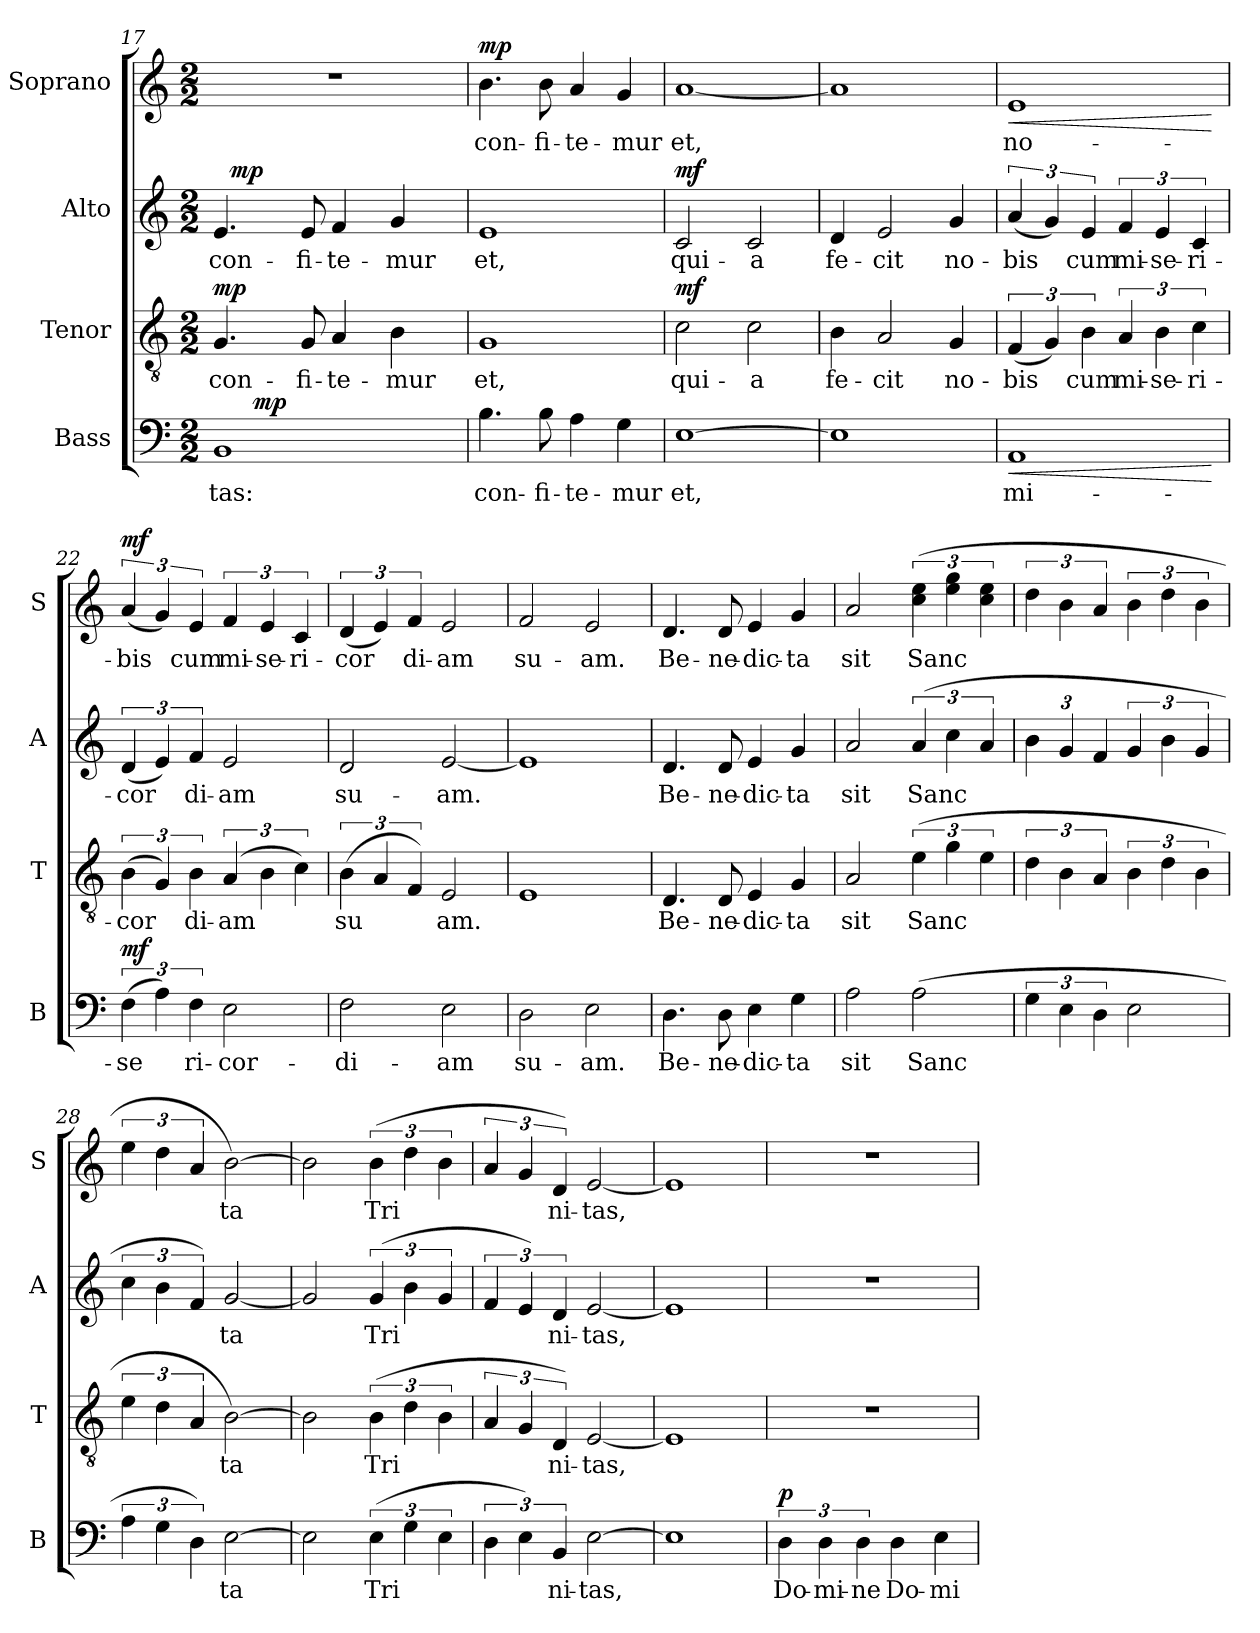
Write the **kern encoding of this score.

**kern	**text	**dynam	**kern	**text	**dynam	**kern	**text	**dynam	**kern	**text	**dynam
*part4	*part4	*part4	*part3	*part3	*part3	*part2	*part2	*part2	*part1	*part1	*part1
*staff4	*staff4	*staff4	*staff3	*staff3	*staff3	*staff2	*staff2	*staff2	*staff1	*staff1	*staff1
*I"Bass	*	*	*I"Tenor	*	*	*I"Alto	*	*	*I"Soprano	*	*
*I'B	*	*	*I'T	*	*	*I'A	*	*	*I'S	*	*
*clefF4	*	*	*clefGv2	*	*	*clefG2	*	*	*clefG2	*	*
*k[]	*	*	*k[]	*	*	*k[]	*	*	*k[]	*	*
*C:	*	*	*C:	*	*	*C:	*	*	*C:	*	*
*M2/2	*	*	*M2/2	*	*	*M2/2	*	*	*M2/2	*	*
=17	=17	=17	=17	=17	=17	=17	=17	=17	=17	=17	=17
!	!LO:LY:b:cj	!	!	!LO:LY:b:cj	!LO:DY:a	!	!LO:LY:b:cj	!	!	!	!
*^	*	*	*	*	*	*^	*	*	*	*	*
1BB	8ryy	-tas:	.	4.G/	con-	mp	4.e/	32.ryy	con-	.	1r	.	.
!	!	!	!	!	!	!	!	!	!	!LO:DY:a	!	!	!
.	.	.	.	.	.	.	.	2ryy	.	mp	.	.	.
!	!	!	!LO:DY:a	!	!	!	!	!	!	!	!	!	!
.	2..ryy	.	mp	.	.	.	.	.	.	.	.	.	.
!	!	!	!	!	!LO:LY:b:cj	!	!	!	!LO:LY:b:cj	!	!	!	!
.	.	.	.	8G/	-fi-	.	8e/	.	-fi-	.	.	.	.
!	!	!	!	!	!LO:LY:b:cj	!	!	!	!LO:LY:b:cj	!	!	!	!
.	.	.	.	4A/	-te-	.	4f/	.	-te-	.	.	.	.
.	.	.	.	.	.	.	.	4ryy	.	.	.	.	.
!	!	!	!	!	!LO:LY:b:cj	!	!	!	!LO:LY:b:cj	!	!	!	!
.	.	.	.	4B\	-mur	.	4g/	.	-mur	.	.	.	.
.	.	.	.	.	.	.	.	8ryy	.	.	.	.	.
.	.	.	.	.	.	.	.	16ryy	.	.	.	.	.
.	.	.	.	.	.	.	.	64ryy	.	.	.	.	.
=18	=18	=18	=18	=18	=18	=18	=18	=18	=18	=18	=18	=18	=18
!	!	!LO:LY:b:cj	!	!	!LO:LY:b:cj	!	!	!	!LO:LY:b:cj	!	!	!LO:LY:b:cj	!LO:DY:a
*v	*v	*	*	*	*	*	*v	*v	*	*	*	*	*
4.B\	con-	.	1G	et,	.	1e	et,	.	4.b\	con-	mp
!	!LO:LY:b:cj	!	!	!	!	!	!	!	!	!LO:LY:b:cj	!
8B\	-fi-	.	.	.	.	.	.	.	8b\	-fi-	.
!	!LO:LY:b:cj	!	!	!	!	!	!	!	!	!LO:LY:b:cj	!
4A\	-te-	.	.	.	.	.	.	.	4a/	-te-	.
!	!LO:LY:b:cj	!	!	!	!	!	!	!	!	!LO:LY:b:cj	!
4G\	-mur	.	.	.	.	.	.	.	4g/	-mur	.
!!LO:LB:g=z
=19	=19	=19	=19	=19	=19	=19	=19	=19	=19	=19	=19
!	!LO:LY:b:cj	!	!	!LO:LY:b:cj	!LO:DY:a	!	!LO:LY:b:cj	!LO:DY:a	!	!LO:LY:b:cj	!
[>1E	et,	.	2c\	qui-	mf	2c/	qui-	mf	[<1a	et,	.
!	!	!	!	!LO:LY:b:cj	!	!	!LO:LY:b:cj	!	!	!	!
.	.	.	2c\	-a	.	2c/	-a	.	.	.	.
=20	=20	=20	=20	=20	=20	=20	=20	=20	=20	=20	=20
!	!LO:LY:b:cj	!	!	!LO:LY:b:cj	!	!	!LO:LY:b:cj	!	!	!LO:LY:b:cj	!
1E]	.	.	4B\	fe-	.	4d/	fe-	.	1a]	.	.
!	!	!	!	!LO:LY:b:cj	!	!	!LO:LY:b:cj	!	!	!	!
.	.	.	2A/	-cit	.	2e/	-cit	.	.	.	.
!	!	!	!	!LO:LY:b:cj	!	!	!LO:LY:b:cj	!	!	!	!
.	.	.	4G/	no-	.	4g/	no-	.	.	.	.
=21	=21	=21	=21	=21	=21	=21	=21	=21	=21	=21	=21
!	!LO:LY:b:cj	!LO:HP:b	!	!LO:LY:b:cj	!	!	!LO:LY:b:cj	!	!	!LO:LY:b:cj	!LO:HP:b
1AA	mi-	<	(<6F/	-bis-	.	(<6a/	-bis-	.	1e	no-	<
!	!	!	!	!LO:LY:b:cj	!	!	!LO:LY:b:cj	!	!	!	!
.	.	.	6G/)	--	.	6g/)	--	.	.	.	.
!	!	!	!	!LO:LY:b:cj	!	!	!LO:LY:b:cj	!	!	!	!
.	.	.	6B\	-cum	.	6e/	-cum	.	.	.	.
!	!	!	!	!LO:LY:b:cj	!	!	!LO:LY:b:cj	!	!	!	!
.	.	.	6A/	-mi-	.	6f/	mi-	.	.	.	.
*	*	*	*Xbrackettup	*	*	*	*	*	*	*	*
!	!	!	!	!LO:LY:b:cj	!	!	!LO:LY:b:cj	!	!	!	!
.	.	.	6B\	se-	.	6e/	-se-	.	.	.	.
!	!	!	!	!LO:LY:b:cj	!	!	!LO:LY:b:cj	!	!	!	!
.	.	.	6c\	-ri-	.	6c/	-ri-	.	.	.	.
.	.	[	.	.	.	.	.	.	.	.	[
=22	=22	=22	=22	=22	=22	=22	=22	=22	=22	=22	=22
!	!LO:LY:b:cj	!	!	!	!	!	!	!	!	!	!
*	*	*	*brackettup	*	*	*	*	*	*	*	*
!	!	!LO:DY:a	!	!LO:LY:b:cj	!	!	!LO:LY:b:cj	!	!	!LO:LY:b:cj	!LO:DY:a
(<6F\	-se-	mf	(<6B\	-cor-	.	(<6d/	-cor-	.	(<6a/	-bis-	mf
!	!LO:LY:b:cj	!	!	!LO:LY:b:cj	!	!	!LO:LY:b:cj	!	!	!LO:LY:b:cj	!
6A\)	--	.	6G/)	--	.	6e/)	--	.	6g/)	--	.
!	!LO:LY:b:cj	!	!	!LO:LY:b:cj	!	!	!LO:LY:b:cj	!	!	!LO:LY:b:cj	!
6F\	-ri-	.	6B\	-di-	.	6f/	-di-	.	6e/	-cum	.
!	!LO:LY:b:cj	!	!	!LO:LY:b:cj	!	!	!LO:LY:b:cj	!	!	!LO:LY:b:cj	!
2E\	-cor-	.	(>6A/	-am	.	2e/	-am	.	6f/	mi-	.
*	*	*	*Xbrackettup	*	*	*	*	*	*	*	*
!	!	!	!	!LO:LY:b:cj	!	!	!	!	!	!LO:LY:b:cj	!
.	.	.	6B\	.	.	.	.	.	6e/	-se-	.
!	!	!	!	!LO:LY:b:cj	!	!	!	!	!	!LO:LY:b:cj	!
.	.	.	6c\)	.	.	.	.	.	6c/	-ri-	.
=23	=23	=23	=23	=23	=23	=23	=23	=23	=23	=23	=23
!	!LO:LY:b:cj	!	!	!	!	!	!	!	!	!	!
*	*	*	*brackettup	*	*	*	*	*	*	*	*
!	!	!	!	!LO:LY:b:cj	!	!	!LO:LY:b:cj	!	!	!LO:LY:b:cj	!
2F\	-di-	.	(>6B\	su-	.	2d/	su-	.	(<6d/	-cor-	.
!	!	!	!	!LO:LY:b:cj	!	!	!	!	!	!LO:LY:b:cj	!
.	.	.	6A/	--	.	.	.	.	6e/)	--	.
!	!	!	!	!LO:LY:b:cj	!	!	!	!	!	!LO:LY:b:cj	!
.	.	.	6F/)	--	.	.	.	.	6f/	-di-	.
!	!LO:LY:b:cj	!	!	!LO:LY:b:cj	!	!	!LO:LY:b:cj	!	!	!LO:LY:b:cj	!
2E\	-am	.	2E/	-am.	.	[<2e/	-am.	.	2e/	-am	.
=24	=24	=24	=24	=24	=24	=24	=24	=24	=24	=24	=24
!	!LO:LY:b:cj	!	!	!LO:LY:b:cj	!	!	!LO:LY:b:cj	!	!	!LO:LY:b:cj	!
2D\	su-	.	1E	.	.	1e]	.	.	2f/	su-	.
!	!LO:LY:b:cj	!	!	!	!	!	!	!	!	!LO:LY:b:cj	!
2E\	-am.	.	.	.	.	.	.	.	2e/	-am.	.
!!LO:PB:g=z
=25	=25	=25	=25	=25	=25	=25	=25	=25	=25	=25	=25
!	!LO:LY:b:cj	!	!	!LO:LY:b:cj	!	!	!LO:LY:b:cj	!	!	!LO:LY:b:cj	!
4.D\	Be-	.	4.D/	Be-	.	4.d/	Be-	.	4.d/	Be-	.
!	!LO:LY:b:cj	!	!	!LO:LY:b:cj	!	!	!LO:LY:b:cj	!	!	!LO:LY:b:cj	!
8D\	-ne-	.	8D/	-ne-	.	8d/	-ne-	.	8d/	-ne-	.
!	!LO:LY:b:cj	!	!	!LO:LY:b:cj	!	!	!LO:LY:b:cj	!	!	!LO:LY:b:cj	!
4E\	-dic-	.	4E/	-dic-	.	4e/	-dic-	.	4e/	-dic-	.
!	!LO:LY:b:cj	!	!	!LO:LY:b:cj	!	!	!LO:LY:b:cj	!	!	!LO:LY:b:cj	!
4G\	-ta	.	4G/	-ta	.	4g/	-ta	.	4g/	-ta	.
=26	=26	=26	=26	=26	=26	=26	=26	=26	=26	=26	=26
!	!LO:LY:b:cj	!	!	!LO:LY:b:cj	!	!	!LO:LY:b:cj	!	!	!LO:LY:b:cj	!
2A\	sit	.	2A/	sit	.	2a/	sit	.	2a/	sit	.
!	!LO:LY:b:cj	!	!	!LO:LY:b:cj	!	!	!LO:LY:b:cj	!	!	!LO:LY:b:cj	!
(<2A\	Sanc-	.	(<6e\	Sanc-	.	(<6a/	Sanc-	.	(<6ee\ 6cc\	Sanc-	.
!	!	!	!	!LO:LY:b:cj	!	!	!	!	!	!	!
*	*	*	*	*	*	*Xbrackettup	*	*	*	*	*
!	!	!	!	!	!	!	!LO:LY:b:cj	!	!	!LO:LY:b:cj	!
.	.	.	6g\	--	.	6cc\	--	.	6gg\ 6ee\	--	.
!	!	!	!	!LO:LY:b:cj	!	!	!LO:LY:b:cj	!	!	!LO:LY:b:cj	!
.	.	.	6e\	--	.	6a/	--	.	6ee\ 6cc\	--	.
=27	=27	=27	=27	=27	=27	=27	=27	=27	=27	=27	=27
!	!LO:LY:b:cj	!	!	!LO:LY:b:cj	!	!	!LO:LY:b:cj	!	!	!LO:LY:b:cj	!
6G\	--	.	6d\	--	.	6b\	--	.	6dd\	--	.
!	!LO:LY:b:cj	!	!	!LO:LY:b:cj	!	!	!LO:LY:b:cj	!	!	!LO:LY:b:cj	!
6E\	--	.	6B\	--	.	6g/	--	.	6b\	--	.
!	!LO:LY:b:cj	!	!	!LO:LY:b:cj	!	!	!LO:LY:b:cj	!	!	!LO:LY:b:cj	!
6D\	--	.	6A/	--	.	6f/	--	.	6a/	--	.
!	!LO:LY:b:cj	!	!	!LO:LY:b:cj	!	!	!	!	!	!	!
*	*	*	*	*	*	*brackettup	*	*	*	*	*
!	!	!	!	!	!	!	!LO:LY:b:cj	!	!	!LO:LY:b:cj	!
2E\	--	.	6B\	--	.	6g/	--	.	6b\	--	.
!	!	!	!	!LO:LY:b:cj	!	!	!LO:LY:b:cj	!	!	!LO:LY:b:cj	!
.	.	.	6d\	--	.	6b\	--	.	6dd\	--	.
!	!	!	!	!LO:LY:b:cj	!	!	!LO:LY:b:cj	!	!	!LO:LY:b:cj	!
.	.	.	6B\	--	.	6g/	--	.	6b\	--	.
=28	=28	=28	=28	=28	=28	=28	=28	=28	=28	=28	=28
!	!LO:LY:b:cj	!	!	!LO:LY:b:cj	!	!	!LO:LY:b:cj	!	!	!LO:LY:b:cj	!
6A\	--	.	6e\	--	.	6cc\	--	.	6ee\	--	.
!	!LO:LY:b:cj	!	!	!LO:LY:b:cj	!	!	!LO:LY:b:cj	!	!	!LO:LY:b:cj	!
6G\	--	.	6d\	--	.	6b\	--	.	6dd\	--	.
!	!LO:LY:b:cj	!	!	!LO:LY:b:cj	!	!	!LO:LY:b:cj	!	!	!LO:LY:b:cj	!
6D\)	--	.	6A/	-	.	6f/)	--	.	6a/	-	.
!	!LO:LY:b:cj	!	!	!LO:LY:b:cj	!	!	!LO:LY:b:cj	!	!	!LO:LY:b:cj	!
[>2E\	-ta	.	[>2B\)	-ta	.	[<2g/	-ta	.	[>2b\)	-ta	.
=29	=29	=29	=29	=29	=29	=29	=29	=29	=29	=29	=29
!	!LO:LY:b:cj	!	!	!LO:LY:b:cj	!	!	!LO:LY:b:cj	!	!	!LO:LY:b:cj	!
2E\]	.	.	2B\]	-	.	2g/]	.	.	2b\]	-	.
!	!LO:LY:b:cj	!	!	!LO:LY:b:cj	!	!	!LO:LY:b:cj	!	!	!LO:LY:b:cj	!
(<6E\	Tri-	.	(<6B\	Tri-	.	(<6g/	Tri-	.	(<6b\	Tri-	.
!	!LO:LY:b:cj	!	!	!LO:LY:b:cj	!	!	!LO:LY:b:cj	!	!	!LO:LY:b:cj	!
6G\	--	.	6d\	--	.	6b\	--	.	6dd\	--	.
!	!LO:LY:b:cj	!	!	!LO:LY:b:cj	!	!	!LO:LY:b:cj	!	!	!LO:LY:b:cj	!
6E\	--	.	6B\	--	.	6g/	--	.	6b\	--	.
=30	=30	=30	=30	=30	=30	=30	=30	=30	=30	=30	=30
!	!LO:LY:b:cj	!	!	!LO:LY:b:cj	!	!	!LO:LY:b:cj	!	!	!LO:LY:b:cj	!
6D\	--	.	6A/	--	.	6f/	--	.	6a/	--	.
!	!LO:LY:b:cj	!	!	!LO:LY:b:cj	!	!	!LO:LY:b:cj	!	!	!LO:LY:b:cj	!
6E\)	--	.	6G/	--	.	6e/)	--	.	6g/	--	.
!	!LO:LY:b:cj	!	!	!LO:LY:b:cj	!	!	!LO:LY:b:cj	!	!	!LO:LY:b:cj	!
6BB/	ni-	.	6D/)	-ni-	.	6d/	-ni-	.	6d/)	-ni-	.
!	!LO:LY:b:cj	!	!	!LO:LY:b:cj	!	!	!LO:LY:b:cj	!	!	!LO:LY:b:cj	!
[>2E\	-tas,	.	[<2E/	-tas,	.	[<2e/	-tas,	.	[<2e/	-tas,	.
=31	=31	=31	=31	=31	=31	=31	=31	=31	=31	=31	=31
!	!LO:LY:b:cj	!	!	!LO:LY:b:cj	!	!	!LO:LY:b:cj	!	!	!LO:LY:b:cj	!
1E]	-	.	1E]	.	.	1e]	.	.	1e]	.	.
!!LO:PB:g=z
=32	=32	=32	=32	=32	=32	=32	=32	=32	=32	=32	=32
!	!LO:LY:b:cj	!LO:DY:a	!	!	!	!	!	!	!	!	!
6D\	Do-	p	1r	.	.	1r	.	.	1r	.	.
!	!LO:LY:b:cj	!	!	!	!	!	!	!	!	!	!
6D\	-mi-	.	.	.	.	.	.	.	.	.	.
!	!LO:LY:b:cj	!	!	!	!	!	!	!	!	!	!
6D\	-ne	.	.	.	.	.	.	.	.	.	.
!	!LO:LY:b:cj	!	!	!	!	!	!	!	!	!	!
4D\	Do-	.	.	.	.	.	.	.	.	.	.
!	!LO:LY:b:cj	!	!	!	!	!	!	!	!	!	!
4E\	-mi-	.	.	.	.	.	.	.	.	.	.
=	=	=	=	=	=	=	=	=	=	=	=
*-	*-	*-	*-	*-	*-	*-	*-	*-	*-	*-	*-
